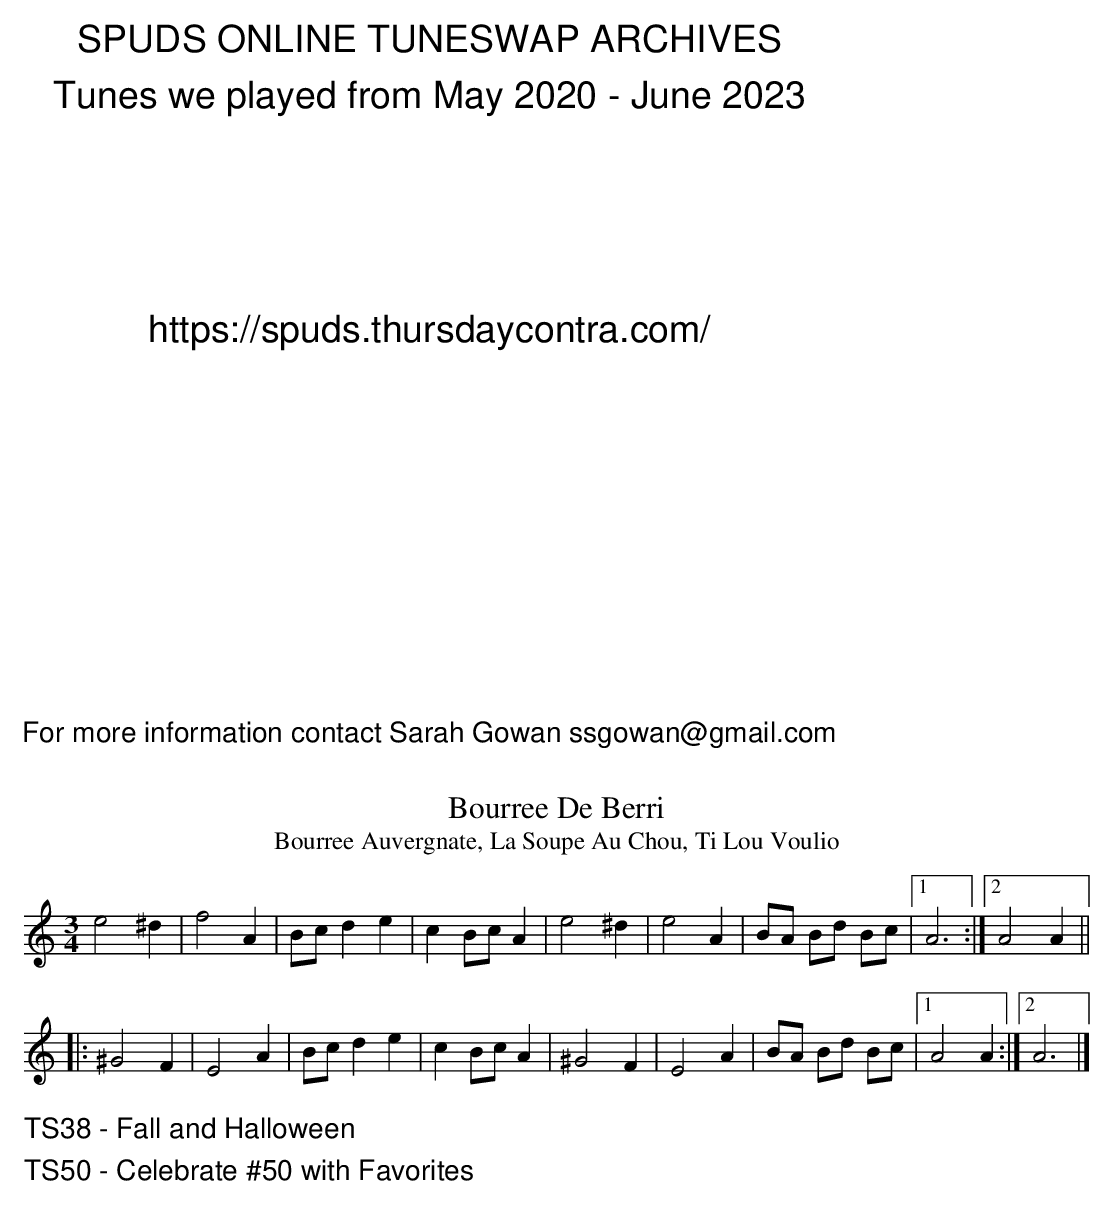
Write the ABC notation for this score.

X:1
T:Bourree De Berri
T:Bourree Auvergnate, La Soupe Au Chou, Ti Lou Voulio
M:3/4
L:1/8
K:Amin
e4 ^d2|f4 A2|Bc d2 e2|c2 Bc A2|e4 ^d2|e4 A2|BA Bd Bc|1 A6:|2 A4A2||
|:^G4 F2|E4 A2|Bc d2 e2|c2 Bc A2|^G4 F2|E4 A2|BA Bd Bc|1 A4A2:|2 A6|]
